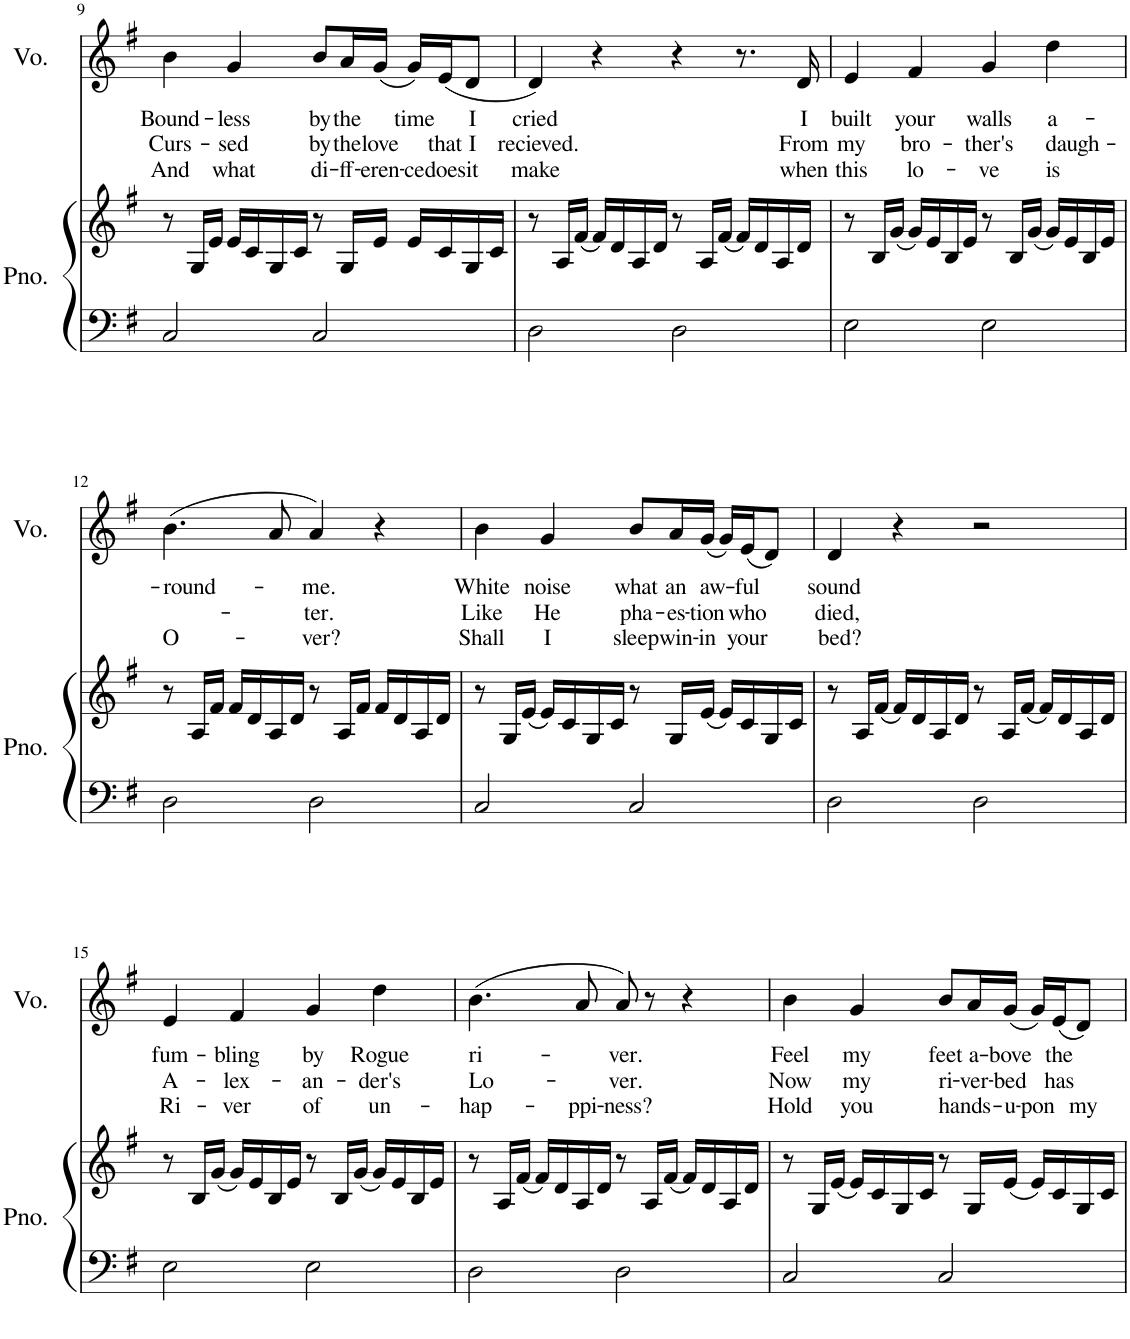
**kern	**kern	**kern	**text	**text	**text
*part2	*part2	*part1	*part1	*part1	*part1
*staff3	*staff2	*staff1	*staff1	*staff1	*staff1
*I"Piano	*	*I"Voice	*	*	*
*I'Pno.	*	*I'Vo.	*	*	*
!!LO:PB:g=z
*clefF4	*clefG2	*clefG2	*	*	*
*k[f#]	*k[f#]	*k[f#]	*	*	*
*M4/4	*M4/4	*M4/4	*	*	*
=9	=9	=9	=9	=9	=9
!	!	!	!LO:LY:b	!LO:LY:b	!LO:LY:b
2C/	8r	4b\	Bound-	Curs-	And
.	16G/LL	.	.	.	.
.	16e/JJ	.	.	.	.
!	!	!	!LO:LY:b	!LO:LY:b	!LO:LY:b
.	16e/LL	4g/	-less	-sed	what
.	16c/	.	.	.	.
.	16G/	.	.	.	.
.	16c/JJ	.	.	.	.
!	!	!	!LO:LY:b	!LO:LY:b	!LO:LY:b
2C/	8r	8b/L	by	by	di-
!	!	!	!LO:LY:b	!LO:LY:b	!LO:LY:b
.	16G/LL	16a/L	the	the	-ff-
!	!	!	!	!LO:LY:b	!LO:LY:b
.	16e/JJ	(16g/JJ	.	love	-eren-
!	!	!	!LO:LY:b	!	!LO:LY:b
.	16e/LL	16g/LL)	time	.	-ce
!	!	!	!	!LO:LY:b	!LO:LY:b
.	16c/	(16e/J	.	that	does
!	!	!	!LO:LY:b	!LO:LY:b	!LO:LY:b
.	16G/	8d/J	I	I	it
.	16c/JJ	.	.	.	.
=10	=10	=10	=10	=10	=10
!	!	!	!LO:LY:b	!LO:LY:b	!LO:LY:b
2D\	8r	4d/)	cried	recieved.	make
.	16A/LL	.	.	.	.
.	(16f#/JJ	.	.	.	.
.	16f#/LL)	4r	.	.	.
.	16d/	.	.	.	.
.	16A/	.	.	.	.
.	16d/JJ	.	.	.	.
2D\	8r	4r	.	.	.
.	16A/LL	.	.	.	.
.	(16f#/JJ	.	.	.	.
.	16f#/LL)	8.r	.	.	.
.	16d/	.	.	.	.
.	16A/	.	.	.	.
!	!	!	!LO:LY:b	!LO:LY:b	!LO:LY:b
.	16d/JJ	16d/	I	From	when
=11	=11	=11	=11	=11	=11
!	!	!	!LO:LY:b	!LO:LY:b	!LO:LY:b
2E\	8r	4e/	built	my	this
.	16B/LL	.	.	.	.
.	(16g/JJ	.	.	.	.
!	!	!	!LO:LY:b	!LO:LY:b	!LO:LY:b
.	16g/LL)	4f#/	your	bro-	lo-
.	16e/	.	.	.	.
.	16B/	.	.	.	.
.	16e/JJ	.	.	.	.
!	!	!	!LO:LY:b	!LO:LY:b	!LO:LY:b
2E\	8r	4g/	walls	-ther's	-ve
.	16B/LL	.	.	.	.
.	(16g/JJ	.	.	.	.
!	!	!	!LO:LY:b	!LO:LY:b	!LO:LY:b
.	16g/LL)	4dd\	a-	daugh-	is
.	16e/	.	.	.	.
.	16B/	.	.	.	.
.	16e/JJ	.	.	.	.
!!LO:LB:g=z
=12	=12	=12	=12	=12	=12
!	!	!	!LO:LY:b	!	!LO:LY:b
2D\	8r	(4.b\	-round-	.	O-
.	16A/LL	.	.	.	.
.	16f#/JJ	.	.	.	.
.	16f#/LL	.	.	.	.
.	16d/	.	.	.	.
.	16A/	8a/	.	.	.
.	16d/JJ	.	.	.	.
!	!	!	!LO:LY:b	!LO:LY:b	!LO:LY:b
2D\	8r	4a/)	-me.	-ter.	-ver?
.	16A/LL	.	.	.	.
.	16f#/JJ	.	.	.	.
.	16f#/LL	4r	.	.	.
.	16d/	.	.	.	.
.	16A/	.	.	.	.
.	16d/JJ	.	.	.	.
=13	=13	=13	=13	=13	=13
!	!	!	!LO:LY:b	!LO:LY:b	!LO:LY:b
2C/	8r	4b\	White	Like	Shall
.	16G/LL	.	.	.	.
.	(16e/JJ	.	.	.	.
!	!	!	!LO:LY:b	!LO:LY:b	!LO:LY:b
.	16e/LL)	4g/	noise	He	I
.	16c/	.	.	.	.
.	16G/	.	.	.	.
.	16c/JJ	.	.	.	.
!	!	!	!LO:LY:b	!LO:LY:b	!LO:LY:b
2C/	8r	8b/L	what	pha-	sleep
!	!	!	!LO:LY:b	!LO:LY:b	!LO:LY:b
.	16G/LL	16a/L	an	-es-	win-
!	!	!	!LO:LY:b	!LO:LY:b	!LO:LY:b
.	(16e/JJ	(16g/JJ	aw-	-tion	-in
.	16e/LL)	16g/LL)	.	.	.
!	!	!	!LO:LY:b	!LO:LY:b	!LO:LY:b
.	16c/	(16e/J	-ful	who	your
.	16G/	8d/J)	.	.	.
.	16c/JJ	.	.	.	.
=14	=14	=14	=14	=14	=14
!	!	!	!LO:LY:b	!LO:LY:b	!LO:LY:b
2D\	8r	4d/	sound	died,	bed?
.	16A/LL	.	.	.	.
.	(16f#/JJ	.	.	.	.
.	16f#/LL)	4r	.	.	.
.	16d/	.	.	.	.
.	16A/	.	.	.	.
.	16d/JJ	.	.	.	.
2D\	8r	2r	.	.	.
.	16A/LL	.	.	.	.
.	(16f#/JJ	.	.	.	.
.	16f#/LL)	.	.	.	.
.	16d/	.	.	.	.
.	16A/	.	.	.	.
.	16d/JJ	.	.	.	.
!!LO:LB:g=z
=15	=15	=15	=15	=15	=15
!	!	!	!LO:LY:b	!LO:LY:b	!LO:LY:b
2E\	8r	4e/	fum-	A-	Ri-
.	16B/LL	.	.	.	.
.	(16g/JJ	.	.	.	.
!	!	!	!LO:LY:b	!LO:LY:b	!LO:LY:b
.	16g/LL)	4f#/	-bling	-lex-	-ver
.	16e/	.	.	.	.
.	16B/	.	.	.	.
.	16e/JJ	.	.	.	.
!	!	!	!LO:LY:b	!LO:LY:b	!LO:LY:b
2E\	8r	4g/	by	-an-	of
.	16B/LL	.	.	.	.
.	(16g/JJ	.	.	.	.
!	!	!	!LO:LY:b	!LO:LY:b	!LO:LY:b
.	16g/LL)	4dd\	Rogue	-der's	un-
.	16e/	.	.	.	.
.	16B/	.	.	.	.
.	16e/JJ	.	.	.	.
=16	=16	=16	=16	=16	=16
!	!	!	!LO:LY:b	!LO:LY:b	!LO:LY:b
2D\	8r	(4.b\	ri-	Lo-	-hap-
.	16A/LL	.	.	.	.
.	(16f#/JJ	.	.	.	.
.	16f#/LL)	.	.	.	.
.	16d/	.	.	.	.
!	!	!	!	!	!LO:LY:b
.	16A/	8a/	.	.	-ppi-
.	16d/JJ	.	.	.	.
!	!	!	!LO:LY:b	!LO:LY:b	!LO:LY:b
2D\	8r	8a/)	-ver.	-ver.	-ness?
.	16A/LL	8r	.	.	.
.	(16f#/JJ	.	.	.	.
.	16f#/LL)	4r	.	.	.
.	16d/	.	.	.	.
.	16A/	.	.	.	.
.	16d/JJ	.	.	.	.
=17	=17	=17	=17	=17	=17
!	!	!	!LO:LY:b	!LO:LY:b	!LO:LY:b
2C/	8r	4b\	Feel	Now	Hold
.	16G/LL	.	.	.	.
.	(16e/JJ	.	.	.	.
!	!	!	!LO:LY:b	!LO:LY:b	!LO:LY:b
.	16e/LL)	4g/	my	my	you
.	16c/	.	.	.	.
.	16G/	.	.	.	.
.	16c/JJ	.	.	.	.
!	!	!	!LO:LY:b	!LO:LY:b	!LO:LY:b
2C/	8r	8b/L	feet	ri-	hands-
!	!	!	!LO:LY:b	!LO:LY:b	!
.	16G/LL	16a/L	a-	-ver-	.
!	!	!	!LO:LY:b	!LO:LY:b	!LO:LY:b
.	(16e/JJ	(16g/JJ	-bove	-bed	-u-
!	!	!	!	!	!LO:LY:b
.	16e/LL)	16g/LL)	.	.	-pon
!	!	!	!LO:LY:b	!LO:LY:b	!
.	16c/	(16e/J	the	has	.
!	!	!	!	!	!LO:LY:b
.	16G/	8d/J)	.	.	my
.	16c/JJ	.	.	.	.
=	=	=	=	=	=
*-	*-	*-	*-	*-	*-
